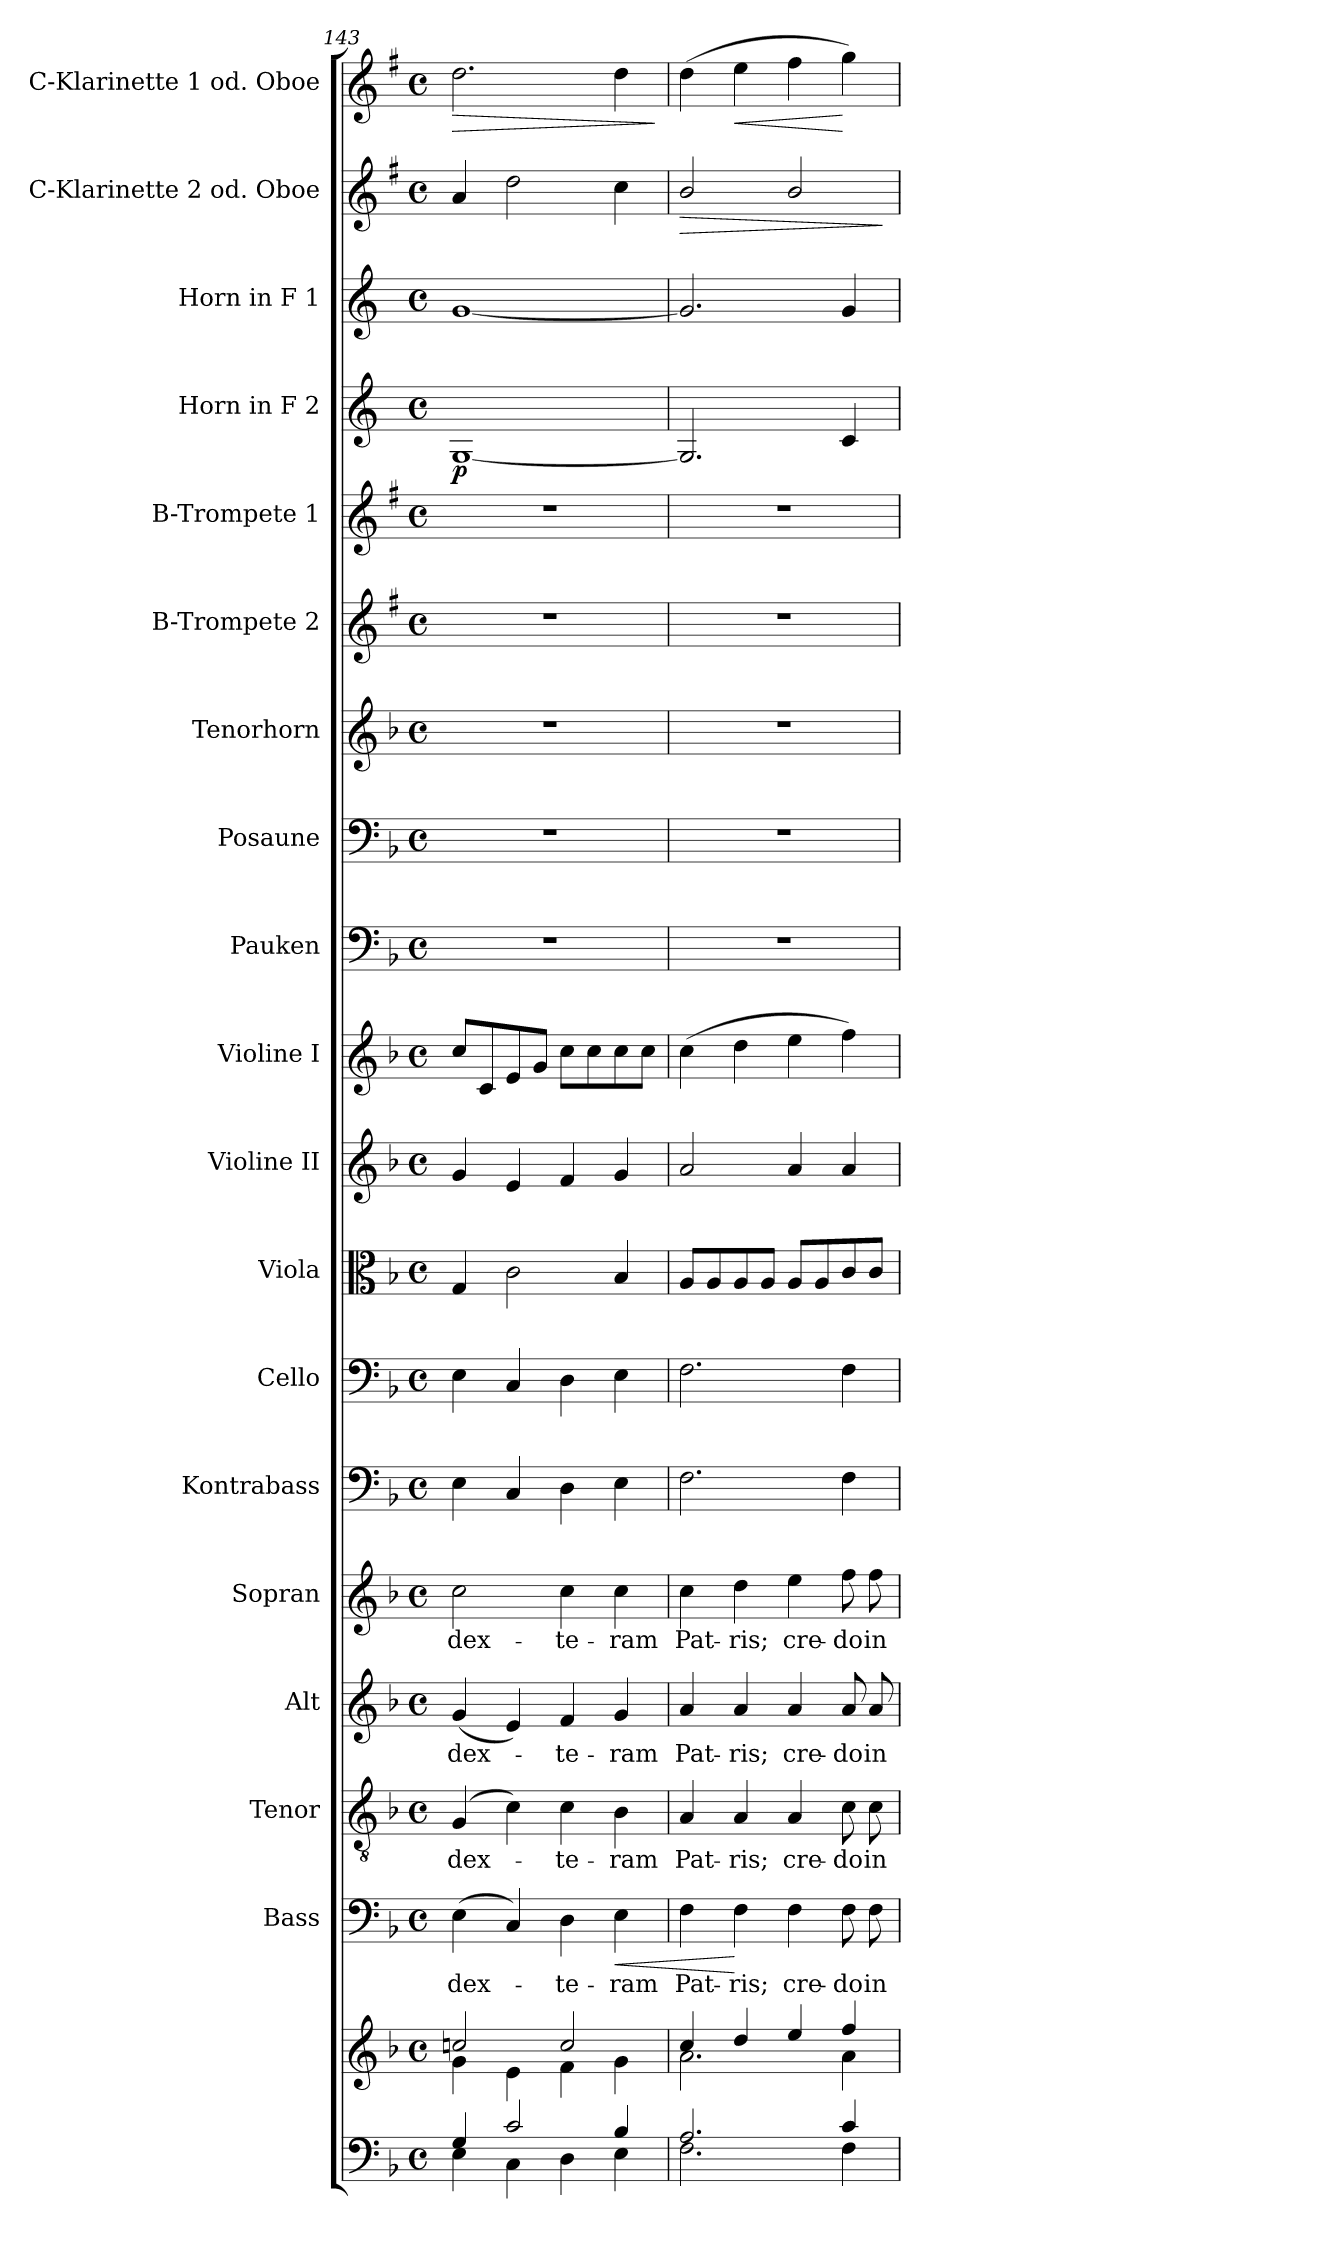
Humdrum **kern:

**kern	**kern	**kern	**text	**dynam	**kern	**text	**kern	**text	**kern	**text	**kern	**kern	**kern	**kern	**kern	**kern	**kern	**kern	**kern	**kern	**kern	**dynam	**kern	**kern	**dynam	**kern	**dynam
*part19	*part19	*part18	*part18	*part18	*part17	*part17	*part16	*part16	*part15	*part15	*part14	*part13	*part12	*part11	*part10	*part9	*part8	*part7	*part6	*part5	*part4	*part4	*part3	*part2	*part2	*part1	*part1
*staff20	*staff19	*staff18	*staff18	*staff18	*staff17	*staff17	*staff16	*staff16	*staff15	*staff15	*staff14	*staff13	*staff12	*staff11	*staff10	*staff9	*staff8	*staff7	*staff6	*staff5	*staff4	*staff4	*staff3	*staff2	*staff2	*staff1	*staff1
*	*	*I"Bass	*	*	*I"Tenor	*	*I"Alt	*	*I"Sopran	*	*I"Kontrabass	*I"Cello	*I"Viola	*I"Violine II	*I"Violine I	*I"Pauken	*I"Posaune	*I"Tenorhorn	*I"B-Trompete 2	*I"B-Trompete 1	*I"Horn in F 2	*	*I"Horn in F 1	*I"C-Klarinette 2 od. Oboe	*	*I"C-Klarinette 1 od. Oboe	*
*	*	*I'B.	*	*	*I'T.	*	*I'A.	*	*I'S.	*	*I'Kb.	*	*I'Vla.	*I'Vl. II	*I'Vl. I	*I'Pk.	*I'Pos.	*I'T. Hrn.	*I'B Trp. 2	*I'B Trp. 1	*	*	*	*I'C Kl. 2	*	*I'C Kl. 1	*
*clefF4	*clefG2	*clefF4	*	*	*clefGv2	*	*clefG2	*	*clefG2	*	*clefF4	*clefF4	*clefC3	*clefG2	*clefG2	*clefF4	*clefF4	*clefG2	*clefG2	*clefG2	*clefG2	*	*clefG2	*clefG2	*	*clefG2	*
*	*	*	*	*	*	*	*	*	*	*	*ITrd7c12	*	*	*	*	*	*	*ITrd8c14	*ITrd1c2	*ITrd1c2	*ITrd4c7	*	*ITrd4c7	*ITrd1c2	*	*ITrd1c2	*
*k[b-]	*k[b-]	*k[b-]	*	*	*k[b-]	*	*k[b-]	*	*k[b-]	*	*k[b-]	*k[b-]	*k[b-]	*k[b-]	*k[b-]	*k[b-]	*k[b-]	*k[b-]	*k[b-]	*k[b-]	*k[b-]	*	*k[b-]	*k[b-]	*	*k[b-]	*
*F:	*F:	*F:	*	*	*F:	*	*F:	*	*F:	*	*F:	*F:	*F:	*F:	*F:	*F:	*F:	*F:	*F:	*F:	*F:	*	*F:	*F:	*	*F:	*
*M4/4	*M4/4	*M4/4	*	*	*M4/4	*	*M4/4	*	*M4/4	*	*M4/4	*M4/4	*M4/4	*M4/4	*M4/4	*M4/4	*M4/4	*M4/4	*M4/4	*M4/4	*M4/4	*	*M4/4	*M4/4	*	*M4/4	*
*met(c)	*met(c)	*met(c)	*	*	*met(c)	*	*met(c)	*	*met(c)	*	*met(c)	*met(c)	*met(c)	*met(c)	*met(c)	*met(c)	*met(c)	*met(c)	*met(c)	*met(c)	*met(c)	*	*met(c)	*met(c)	*	*met(c)	*
=143	=143	=143	=143	=143	=143	=143	=143	=143	=143	=143	=143	=143	=143	=143	=143	=143	=143	=143	=143	=143	=143	=143	=143	=143	=143	=143	=143
*^	*^	*	*	*	*	*	*	*	*	*	*	*	*	*	*	*	*	*	*	*	*	*	*	*	*	*	*
!	!	!	!	!	!LO:LY:b	!	!	!LO:LY:b	!	!LO:LY:b	!	!LO:LY:b	!	!	!	!	!	!	!	!	!	!	!	!LO:DY:b	!	!	!	!	!LO:HP:b
4G/	4E\	2ccn/	4g\	(>4E\	dex-	.	(4G/	dex-	(<4g/	dex-	2cc\	dex-	4EE\	4E\	4G/	4g/	8cc/L	1r	1r	1r	1r	1r	[1C	p	[1c	4g/	.	2.cc\	>
.	.	.	.	.	.	.	.	.	.	.	.	.	.	.	.	.	8c/	.	.	.	.	.	.	.	.	.	.	.	.
2c/	4C\	.	4e\	4C/)	.	.	4c\)	.	4e/)	.	.	.	4CC/	4C/	2c\	4e/	8e/	.	.	.	.	.	.	.	.	2cc\	.	.	.
.	.	.	.	.	.	.	.	.	.	.	.	.	.	.	.	.	8g/J	.	.	.	.	.	.	.	.	.	.	.	.
!	!	!	!	!	!LO:LY:b	!	!	!LO:LY:b	!	!LO:LY:b	!	!LO:LY:b	!	!	!	!	!	!	!	!	!	!	!	!	!	!	!	!	!
.	4D\	2cc/	4f\	4D\	-te-	.	4c\	-te-	4f/	-te-	4cc\	-te-	4DD\	4D\	.	4f/	8cc\L	.	.	.	.	.	.	.	.	.	.	.	.
.	.	.	.	.	.	.	.	.	.	.	.	.	.	.	.	.	8cc\	.	.	.	.	.	.	.	.	.	.	.	.
!	!	!	!	!	!LO:LY:b	!LO:HP:b	!	!LO:LY:b	!	!LO:LY:b	!	!LO:LY:b	!	!	!	!	!	!	!	!	!	!	!	!	!	!	!	!	!
4B-/	4E\	.	4g\	4E\	-ram	<	4B-\	-ram	4g/	-ram	4cc\	-ram	4EE\	4E\	4B-/	4g/	8cc\	.	.	.	.	.	.	.	.	4b-\	.	4cc\	.
.	.	.	.	.	.	.	.	.	.	.	.	.	.	.	.	.	8cc\J	.	.	.	.	.	.	.	.	.	.	.	.
*v	*v	*	*	*	*	*	*	*	*	*	*	*	*	*	*	*	*	*	*	*	*	*	*	*	*	*	*	*	*
*	*v	*v	*	*	*	*	*	*	*	*	*	*	*	*	*	*	*	*	*	*	*	*	*	*	*	*	*	*
.	.	.	.	.	.	.	.	.	.	.	.	.	.	.	.	.	.	.	.	.	.	.	.	.	.	.	]
!!LO:PB:g=z
=144	=144	=144	=144	=144	=144	=144	=144	=144	=144	=144	=144	=144	=144	=144	=144	=144	=144	=144	=144	=144	=144	=144	=144	=144	=144	=144	=144
*^	*^	*	*	*	*	*	*	*	*	*	*	*	*	*	*	*	*	*	*	*	*	*	*	*	*	*	*
!	!	!	!	!	!LO:LY:b	!	!	!LO:LY:b	!	!LO:LY:b	!	!LO:LY:b	!	!	!	!	!	!	!	!	!	!	!	!	!	!	!LO:HP:b	!	!
2.A/	2.F\	4cc/	2.a\	4F\	Pat-	.	4A/	Pat-	4a/	Pat-	4cc\	Pat-	2.FF\	2.F\	8A/L	2a/	(>4cc\	1r	1r	1r	1r	1r	2.C/]	.	2.c/]	2a/	>	(>4cc\	.
.	.	.	.	.	.	.	.	.	.	.	.	.	.	.	8A/	.	.	.	.	.	.	.	.	.	.	.	.	.	.
!	!	!	!	!	!LO:LY:b	!	!	!LO:LY:b	!	!LO:LY:b	!	!LO:LY:b	!	!	!	!	!	!	!	!	!	!	!	!	!	!	!	!	!LO:HP:b
.	.	4dd/	.	4F\	-ris;	[	4A/	-ris;	4a/	-ris;	4dd\	-ris;	.	.	8A/	.	4dd\	.	.	.	.	.	.	.	.	.	.	4dd\	<
.	.	.	.	.	.	.	.	.	.	.	.	.	.	.	8A/J	.	.	.	.	.	.	.	.	.	.	.	.	.	.
!	!	!	!	!	!LO:LY:b	!	!	!LO:LY:b	!	!LO:LY:b	!	!LO:LY:b	!	!	!	!	!	!	!	!	!	!	!	!	!	!	!	!	!
.	.	4ee/	.	4F\	cre-	.	4A/	cre-	4a/	cre-	4ee\	cre-	.	.	8A/L	4a/	4ee\	.	.	.	.	.	.	.	.	2a/	.	4ee\	.
.	.	.	.	.	.	.	.	.	.	.	.	.	.	.	8A/	.	.	.	.	.	.	.	.	.	.	.	.	.	.
!	!	!	!	!	!LO:LY:b	!	!	!LO:LY:b	!	!LO:LY:b	!	!LO:LY:b	!	!	!	!	!	!	!	!	!	!	!	!	!	!	!	!	!
4c/	4F\	4ff/	4a\	8F\	-do	.	8c\	-do	8a/	-do	8ff\	-do	4FF\	4F\	8c/	4a/	4ff\)	.	.	.	.	.	4F/	.	4c/	.	.	4ff\)	[
!	!	!	!	!	!LO:LY:b	!	!	!LO:LY:b	!	!LO:LY:b	!	!LO:LY:b	!	!	!	!	!	!	!	!	!	!	!	!	!	!	!	!	!
.	.	.	.	8F\	in	.	8c\	in	8a/	in	8ff\	in	.	.	8c/J	.	.	.	.	.	.	.	.	.	.	.	.	.	.
*v	*v	*	*	*	*	*	*	*	*	*	*	*	*	*	*	*	*	*	*	*	*	*	*	*	*	*	*	*	*
*	*v	*v	*	*	*	*	*	*	*	*	*	*	*	*	*	*	*	*	*	*	*	*	*	*	*	*	*	*
.	.	.	.	.	.	.	.	.	.	.	.	.	.	.	.	.	.	.	.	.	.	.	.	.	]	.	.
=	=	=	=	=	=	=	=	=	=	=	=	=	=	=	=	=	=	=	=	=	=	=	=	=	=	=	=
*-	*-	*-	*-	*-	*-	*-	*-	*-	*-	*-	*-	*-	*-	*-	*-	*-	*-	*-	*-	*-	*-	*-	*-	*-	*-	*-	*-
